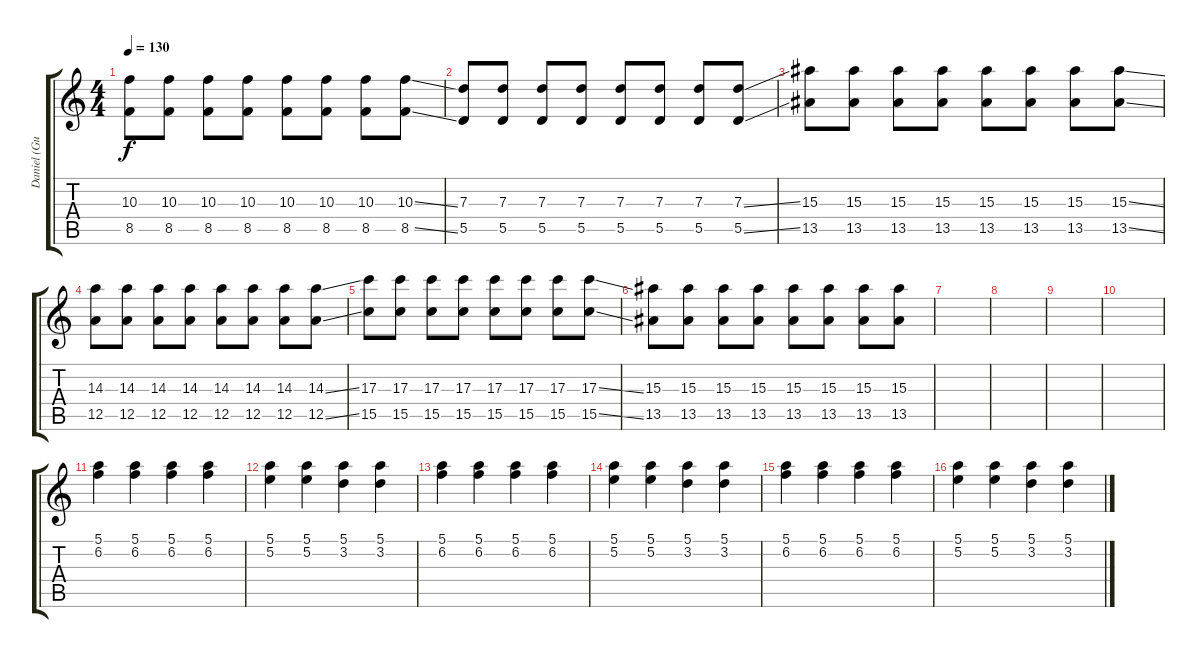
\track ("Daniel (Guitar 2)" "Daniel (Gu") {instrument overdrivenguitar}
\staff {score tabs}
\tuning (E4 B3 G3 D3 A2 E2) {hide}
\ts (4 4)
\tempo 130
\clef g2
\ks c
(10.3 8.5).8{dy f} (10.3 8.5).8 (10.3 8.5).8 (10.3 8.5).8 (10.3 8.5).8 (10.3 8.5).8 (10.3 8.5).8 (10.3{ss} 8.5{ss}).8 |
(7.3 5.5).8 (7.3 5.5).8 (7.3 5.5).8 (7.3 5.5).8 (7.3 5.5).8 (7.3 5.5).8 (7.3 5.5).8 (7.3{ss} 5.5{ss}).8 |
(15.3 13.5).8 (15.3 13.5).8 (15.3 13.5).8 (15.3 13.5).8 (15.3 13.5).8 (15.3 13.5).8 (15.3 13.5).8 (15.3{ss} 13.5{ss}).8 |
(14.3 12.5).8 (14.3 12.5).8 (14.3 12.5).8 (14.3 12.5).8 (14.3 12.5).8 (14.3 12.5).8 (14.3 12.5).8 (14.3{ss} 12.5{ss}).8 |
(17.3 15.5).8 (17.3 15.5).8 (17.3 15.5).8 (17.3 15.5).8 (17.3 15.5).8 (17.3 15.5).8 (17.3 15.5).8 (17.3{ss} 15.5{ss}).8 |
(15.3 13.5).8 (15.3 13.5).8 (15.3 13.5).8 (15.3 13.5).8 (15.3 13.5).8 (15.3 13.5).8 (15.3 13.5).8 (15.3 13.5).8 |
|
|
|
|
(5.1 6.2).4{volume 16 instrument electricguitarclean} (5.1 6.2).4 (5.1 6.2).4 (5.1 6.2).4 |
(5.1 5.2).4 (5.1 5.2).4 (5.1 3.2).4 (5.1 3.2).4 |
(5.1 6.2).4 (5.1 6.2).4 (5.1 6.2).4 (5.1 6.2).4 |
(5.1 5.2).4 (5.1 5.2).4 (5.1 3.2).4 (5.1 3.2).4 |
(5.1 6.2).4 (5.1 6.2).4 (5.1 6.2).4 (5.1 6.2).4 |
(5.1 5.2).4 (5.1 5.2).4 (5.1 3.2).4 (5.1 3.2).4
